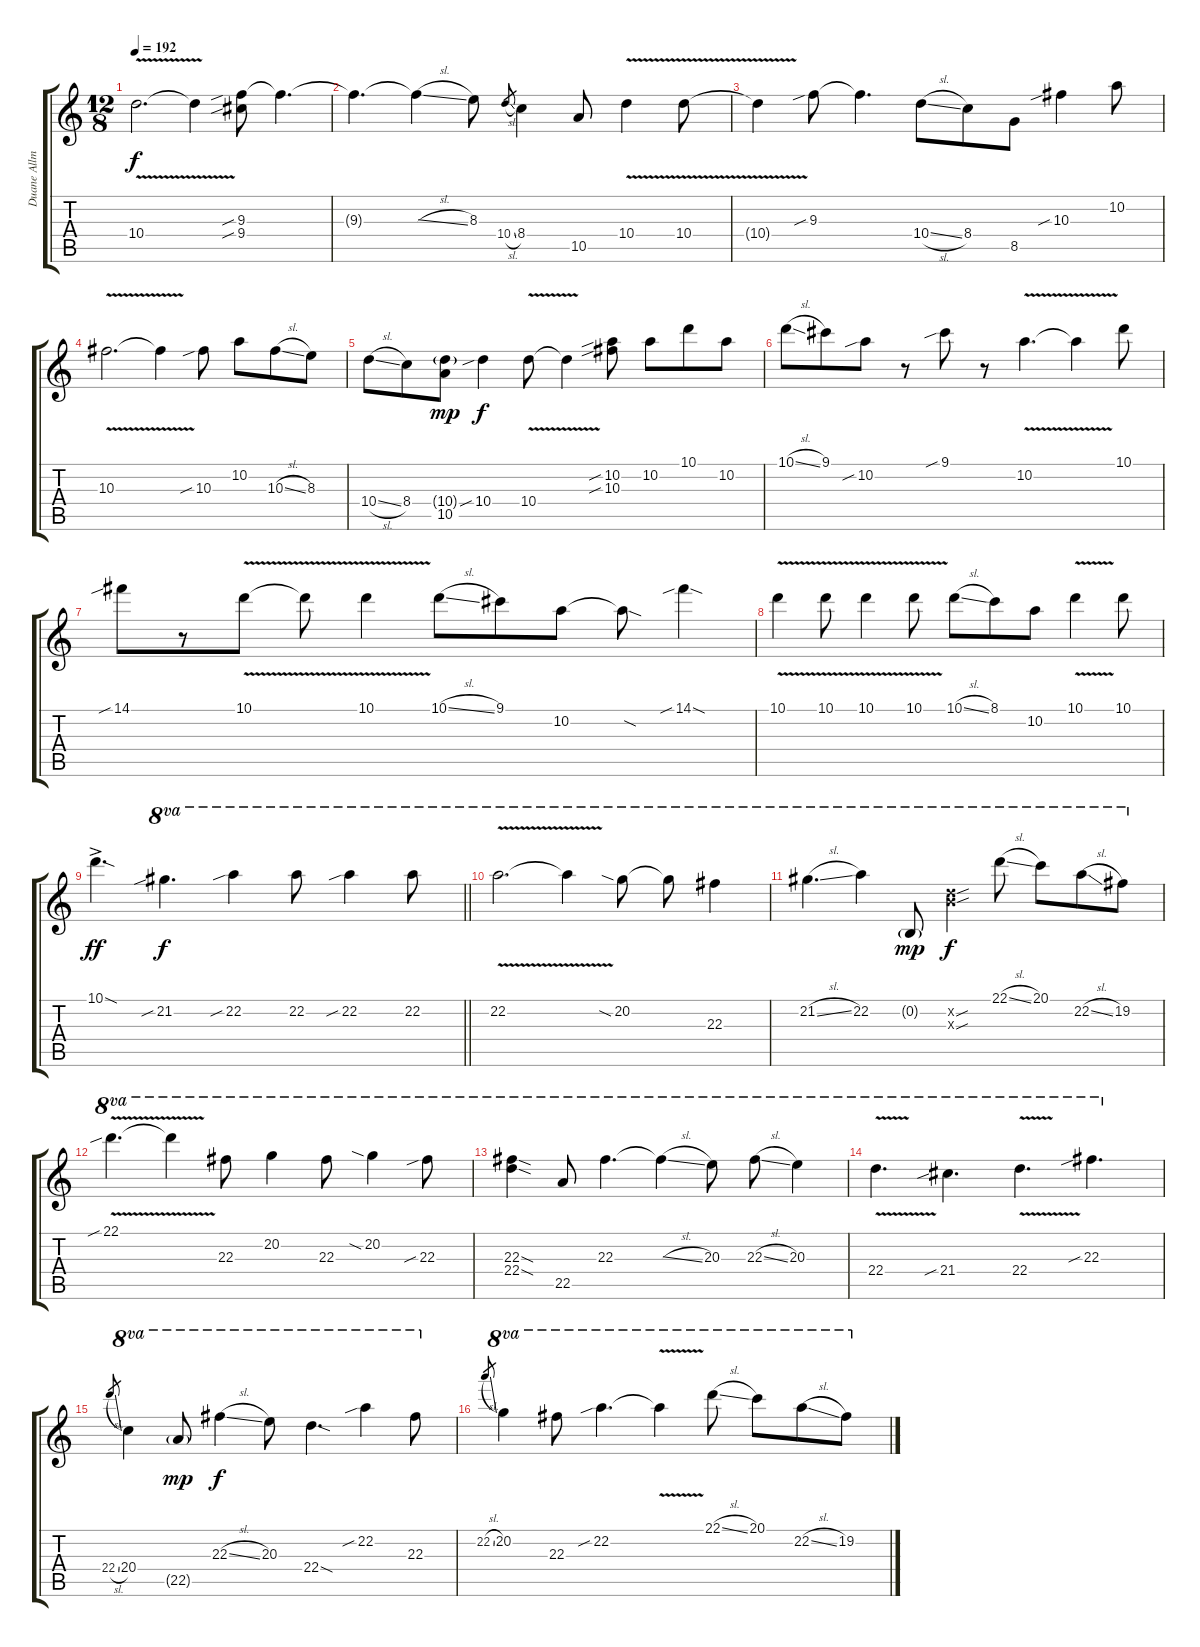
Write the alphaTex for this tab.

\track ("Duane Allman - Open Slide Guitar" "Duane Allm") {instrument overdrivenguitar}
\staff {score tabs}
\tuning (E4 B3 Ab3 E3 B2 E2) {hide}
\ts (12 8)
\tempo 192
\clef g2
\ks c
10.4{v}.2{d dy f} 10.4{v t}.4 (9.3{sib} 9.4{sib}).8 9.3{t}.4{d} |
9.3{t}.4{d} 9.3{sl t}.4 8.3.8 10.4{sl}.8{gr} 8.4.4 10.5.8 10.4{v}.4 10.4{v}.8 |
10.4{v t}.4 9.3{sib}.8 9.3{t}.4{d} 10.4{sl}.8 8.4.8 8.5.8 10.3{sib}.4 10.2.8 |
10.3{v}.2{d} 10.3{t}.4 10.3{sib}.8 10.2.8 10.3{sl}.8 8.3.8 |
10.4{sl}.8 8.4.8 (10.4{g} 10.5).8{dy mp} 10.4{sib}.4{dy f} 10.4{v}.8 10.4{v t}.4 (10.2{sib} 10.3{sib}).8 10.2.8 10.1.8 10.2.8 |
10.1{sl}.8 9.1.8 10.2{sib}.8 r.8 9.1{sib}.8 r.8 10.2{v}.4{d} 10.2{t}.4 10.1.8 |
14.1{sib}.8 r.8 10.1{v}.8 10.1{t}.8 10.1{v}.4 10.1{sl}.8 9.1.8 10.2.8 10.2{sod t}.8 14.1{sib sod}.4 |
10.1{v}.4 10.1{v}.8 10.1{v}.4 10.1{v}.8 10.1{sl}.8 8.1.8 10.2.8 10.1{v}.4 10.1.8 |
\barLineRight lightlight
10.1{sod ac}.4{d dy ff} 21.2{sib}.4{d ot 8va dy f} 22.2{sib}.4{ot 8va} 22.2.8{ot 8va} 22.2{sib}.4{ot 8va} 22.2.8{ot 8va} |
22.2{v}.2{d ot 8va} 22.2{t}.4{ot 8va} 20.2{sia}.8{ot 8va} 20.2{t}.8{ot 8va} 22.3.4{ot 8va} |
21.2{sl}.4{d ot 8va} 22.2.4{ot 8va} 0.2{g}.8{ot 8va dy mp} (15.2{sou x} 15.3{sou x}).4{ot 8va dy f} 22.1{sl}.8{ot 8va} 20.1.8{ot 8va} 22.2{sl}.8{ot 8va} 19.2.8{ot 8va} |
22.1{v sib}.4{d ot 8va} 22.1{t}.4{ot 8va} 22.3.8{ot 8va} 20.2.4{ot 8va} 22.3.8{ot 8va} 20.2{sia}.4{ot 8va} 22.3{sib}.8{ot 8va} |
(22.3{sod} 22.4{sod}).4{ot 8va} 22.5.8{ot 8va} 22.3.4{d ot 8va} 22.3{sl t}.4{ot 8va} 20.3.8{ot 8va} 22.3{sl}.8{ot 8va} 20.3.4{ot 8va} |
22.4{v}.4{d ot 8va} 21.4{sib}.4{d ot 8va} 22.4{v}.4{d ot 8va} 22.3{sib}.4{d ot 8va} |
22.4{sl}.8{gr} 20.4.4{ot 8va} 22.5{g}.8{ot 8va dy mp} 22.3{sl}.4{ot 8va dy f} 20.3.8{ot 8va} 22.4{sod}.4{d ot 8va} 22.2{sib}.4{ot 8va} 22.3.8{ot 8va} |
22.2{sl}.8{gr} 20.2.4{ot 8va} 22.3.8{ot 8va} 22.2{sib}.4{d ot 8va} 22.2{v t}.4{ot 8va} 22.1{sl}.8{ot 8va} 20.1.8{ot 8va} 22.2{sl}.8{ot 8va} 19.2.8{ot 8va}
